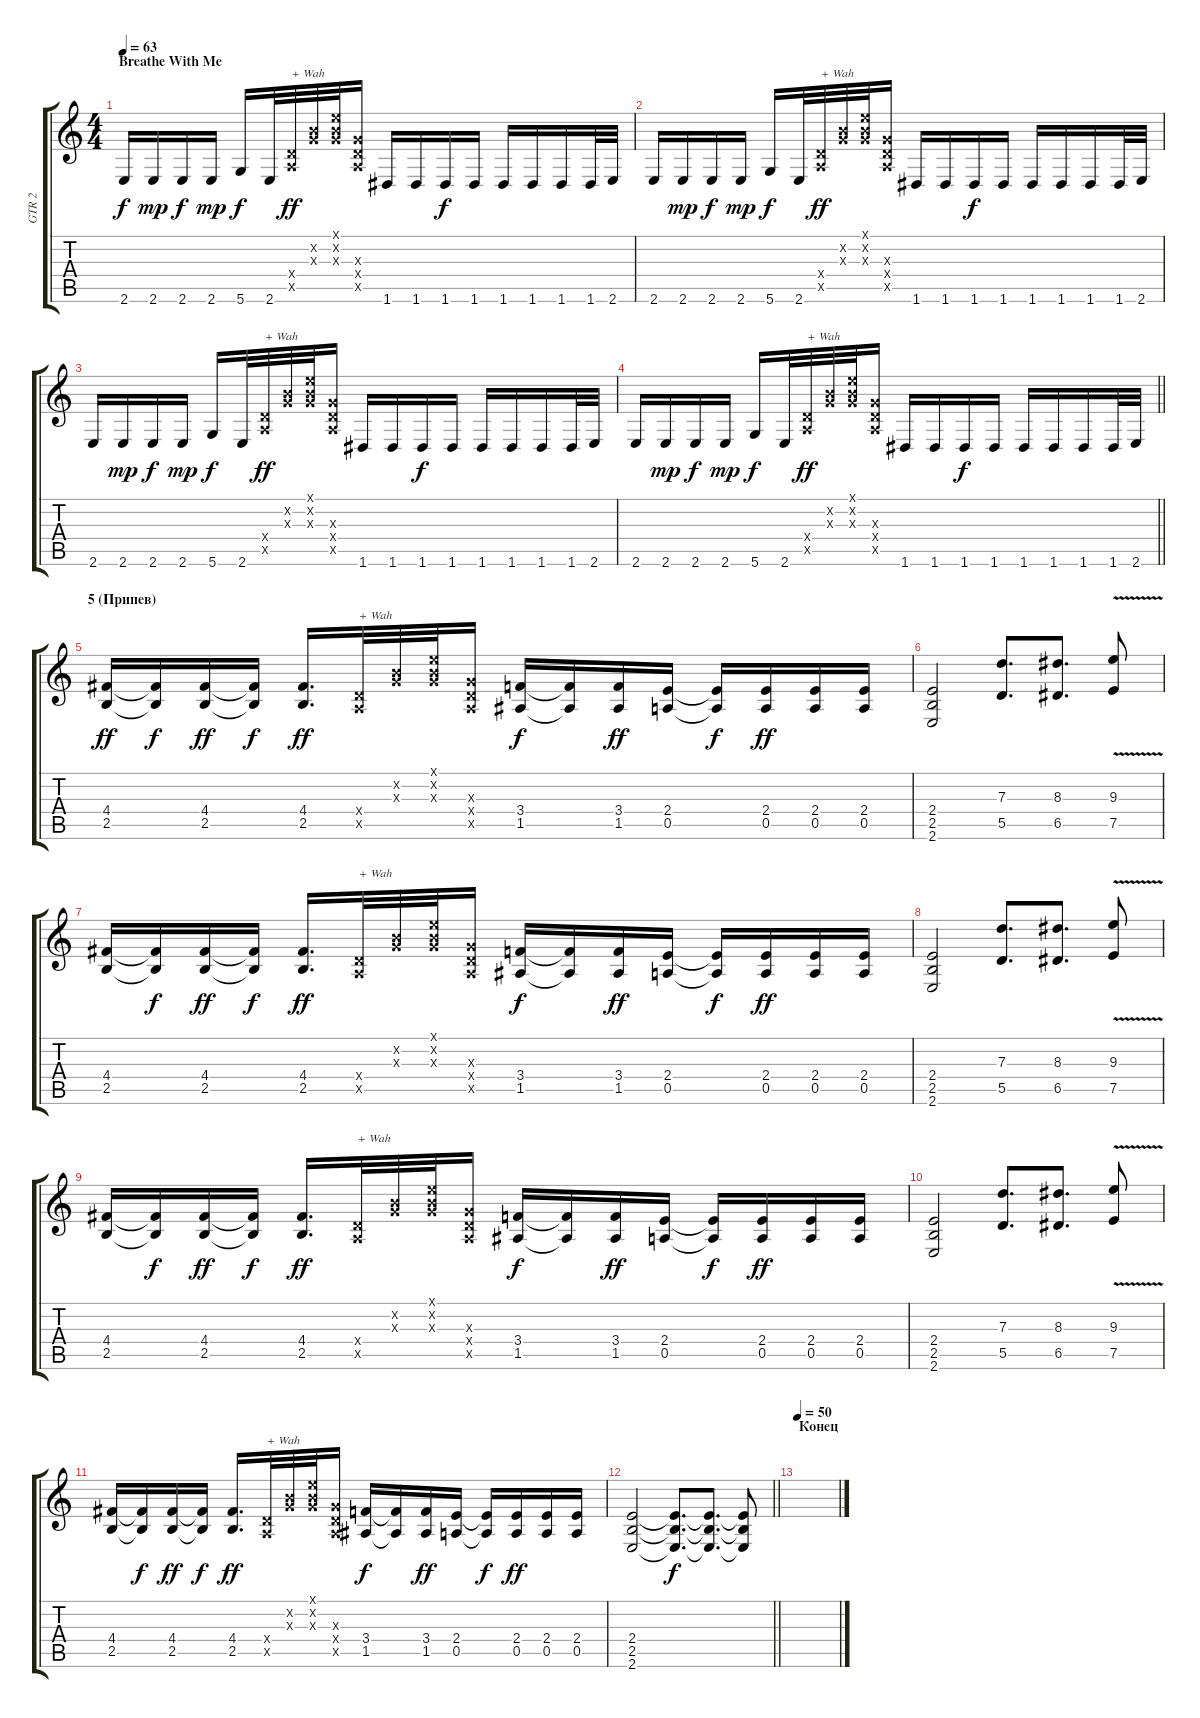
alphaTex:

\track ("GTR 2" "GTR 2") {instrument overdrivenguitar}
\staff {score tabs}
\tuning (E4 B3 G3 D3 A2 D2) {hide}
\ts (4 4)
\section ("" "Breathe With Me")
\tempo 63
\clef g2
\ks c
2.6.16{dy f} 2.6.16{dy mp} 2.6.16{dy f} 2.6.16{dy mp} 5.6.16{dy f} 2.6.32 (0.4{x} 0.5{x}).32{txt "+ Wah" dy ff instrument overdrivenguitar} (0.2{x} 0.3{x}).32 (0.1{x} 0.2{x} 0.3{x}).32 (0.3{x} 0.4{x} 0.5{x}).16 1.6.16{instrument electricguitarjazz} 1.6.16 1.6.16{dy f} 1.6.16 1.6.16 1.6.16 1.6.16 1.6.32 2.6.32 |
2.6.16 2.6.16{dy mp} 2.6.16{dy f} 2.6.16{dy mp} 5.6.16{dy f} 2.6.32 (0.4{x} 0.5{x}).32{txt "+ Wah" dy ff instrument overdrivenguitar} (0.2{x} 0.3{x}).32 (0.1{x} 0.2{x} 0.3{x}).32 (0.3{x} 0.4{x} 0.5{x}).16 1.6.16{instrument electricguitarjazz} 1.6.16 1.6.16{dy f} 1.6.16 1.6.16 1.6.16 1.6.16 1.6.32 2.6.32 |
2.6.16 2.6.16{dy mp} 2.6.16{dy f} 2.6.16{dy mp} 5.6.16{dy f} 2.6.32 (0.4{x} 0.5{x}).32{txt "+ Wah" dy ff instrument overdrivenguitar} (0.2{x} 0.3{x}).32 (0.1{x} 0.2{x} 0.3{x}).32 (0.3{x} 0.4{x} 0.5{x}).16 1.6.16{instrument electricguitarjazz} 1.6.16 1.6.16{dy f} 1.6.16 1.6.16 1.6.16 1.6.16 1.6.32 2.6.32 |
\barLineRight lightlight
2.6.16 2.6.16{dy mp} 2.6.16{dy f} 2.6.16{dy mp} 5.6.16{dy f} 2.6.32 (0.4{x} 0.5{x}).32{txt "+ Wah" dy ff instrument overdrivenguitar} (0.2{x} 0.3{x}).32 (0.1{x} 0.2{x} 0.3{x}).32 (0.3{x} 0.4{x} 0.5{x}).16 1.6.16{instrument electricguitarjazz} 1.6.16 1.6.16{dy f} 1.6.16 1.6.16 1.6.16 1.6.16 1.6.32 2.6.32 |
\section ("" "5 (Припев)")
(4.4 2.5).16{dy ff instrument overdrivenguitar} (4.4{t} 2.5{t}).16{dy f} (4.4 2.5).16{dy ff} (4.4{t} 2.5{t}).16{dy f} (4.4 2.5).16{d dy ff} (0.4{x} 0.5{x}).32{txt "+ Wah"} (0.2{x} 0.3{x}).32 (0.1{x} 0.2{x} 0.3{x}).32 (0.3{x} 0.4{x} 0.5{x}).16 (3.4 1.5).16{dy f} (3.4{t} 1.5{t}).16 (3.4 1.5).16{dy ff} (2.4 0.5).16 (2.4{t} 0.5{t}).16{dy f} (2.4 0.5).16{dy ff} (2.4 0.5).16 (2.4 0.5).16 |
(2.4 2.5 2.6).2 (7.3 5.5).8{d} (8.3 6.5).8{d} (9.3{v} 7.5{v}).8 |
(4.4 2.5).16 (4.4{t} 2.5{t}).16{dy f} (4.4 2.5).16{dy ff} (4.4{t} 2.5{t}).16{dy f} (4.4 2.5).16{d dy ff} (0.4{x} 0.5{x}).32{txt "+ Wah"} (0.2{x} 0.3{x}).32 (0.1{x} 0.2{x} 0.3{x}).32 (0.3{x} 0.4{x} 0.5{x}).16 (3.4 1.5).16{dy f} (3.4{t} 1.5{t}).16 (3.4 1.5).16{dy ff} (2.4 0.5).16 (2.4{t} 0.5{t}).16{dy f} (2.4 0.5).16{dy ff} (2.4 0.5).16 (2.4 0.5).16 |
(2.4 2.5 2.6).2 (7.3 5.5).8{d} (8.3 6.5).8{d} (9.3{v} 7.5{v}).8 |
(4.4 2.5).16 (4.4{t} 2.5{t}).16{dy f} (4.4 2.5).16{dy ff} (4.4{t} 2.5{t}).16{dy f} (4.4 2.5).16{d dy ff} (0.4{x} 0.5{x}).32{txt "+ Wah"} (0.2{x} 0.3{x}).32 (0.1{x} 0.2{x} 0.3{x}).32 (0.3{x} 0.4{x} 0.5{x}).16 (3.4 1.5).16{dy f} (3.4{t} 1.5{t}).16 (3.4 1.5).16{dy ff} (2.4 0.5).16 (2.4{t} 0.5{t}).16{dy f} (2.4 0.5).16{dy ff} (2.4 0.5).16 (2.4 0.5).16 |
(2.4 2.5 2.6).2 (7.3 5.5).8{d} (8.3 6.5).8{d} (9.3{v} 7.5{v}).8 |
(4.4 2.5).16 (4.4{t} 2.5{t}).16{dy f} (4.4 2.5).16{dy ff} (4.4{t} 2.5{t}).16{dy f} (4.4 2.5).16{d dy ff} (0.4{x} 0.5{x}).32{txt "+ Wah"} (0.2{x} 0.3{x}).32 (0.1{x} 0.2{x} 0.3{x}).32 (0.3{x} 0.4{x} 0.5{x}).16 (3.4 1.5).16{dy f} (3.4{t} 1.5{t}).16 (3.4 1.5).16{dy ff} (2.4 0.5).16 (2.4{t} 0.5{t}).16{dy f} (2.4 0.5).16{dy ff} (2.4 0.5).16 (2.4 0.5).16 |
\barLineRight lightlight
(2.4 2.5 2.6).2 (2.4{t} 2.5{t} 2.6{t}).8{d dy f} (2.4{t} 2.5{t} 2.6{t}).8{d} (2.4{t} 2.5{t} 2.6{t}).8 |
\section ("" "Конец")
\tempo 50
